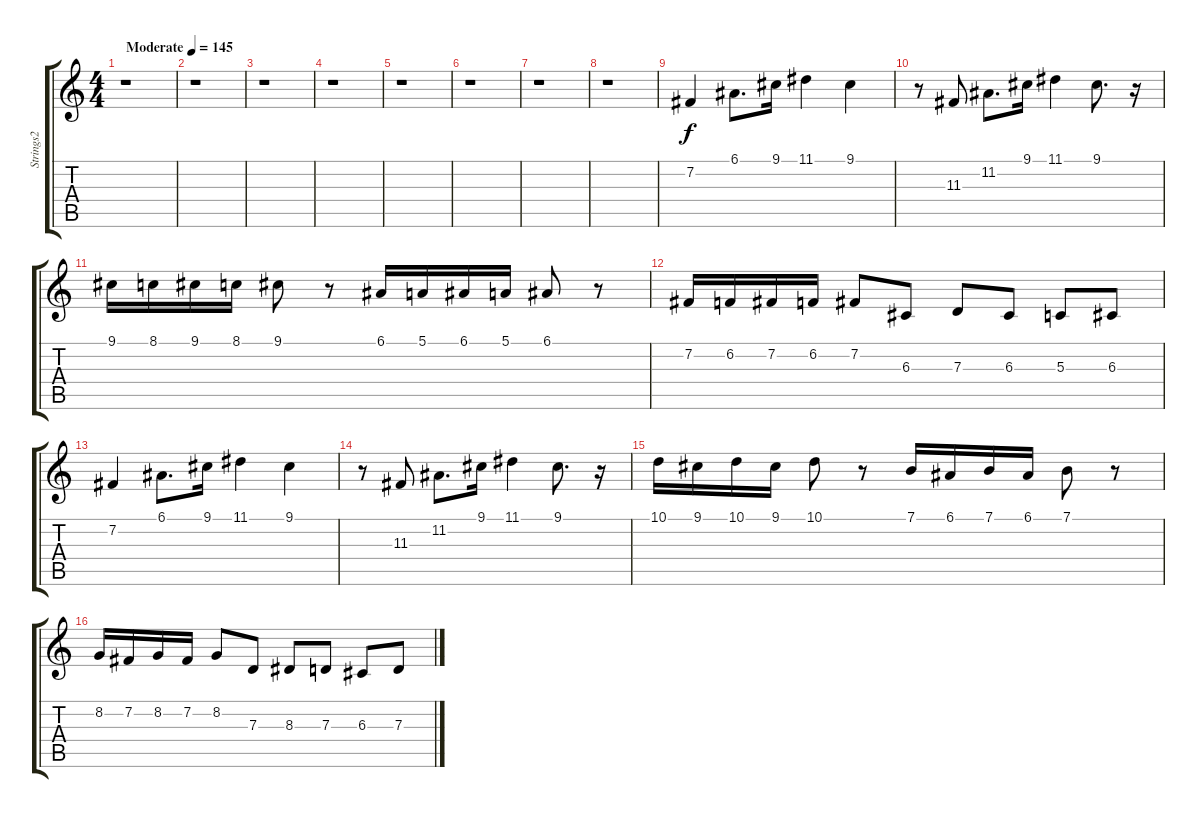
\track ("Strings2" "Strings2") {instrument stringensemble1}
\staff {score tabs}
\tuning (E4 B3 G3 D3 A2 E2) {hide}
\ts (4 4)
\tempo (145 "Moderate")
\clef g2
\ks c
r.1{dy f instrument stringensemble1} |
r.1 |
r.1 |
r.1 |
r.1 |
r.1 |
r.1 |
r.1 |
7.2.4 6.1.8{d} 9.1.16 11.1.4 9.1.4 |
r.8 11.3.8 11.2.8{d} 9.1.16 11.1.4 9.1.8{d} r.16 |
9.1.16 8.1.16 9.1.16 8.1.16 9.1.8 r.8 6.1.16 5.1.16 6.1.16 5.1.16 6.1.8 r.8 |
7.2.16 6.2.16 7.2.16 6.2.16 7.2.8 6.3.8 7.3.8 6.3.8 5.3.8 6.3.8 |
7.2.4 6.1.8{d} 9.1.16 11.1.4 9.1.4 |
r.8 11.3.8 11.2.8{d} 9.1.16 11.1.4 9.1.8{d} r.16 |
10.1.16 9.1.16 10.1.16 9.1.16 10.1.8 r.8 7.1.16 6.1.16 7.1.16 6.1.16 7.1.8 r.8 |
8.2.16 7.2.16 8.2.16 7.2.16 8.2.8 7.3.8 8.3.8 7.3.8 6.3.8 7.3.8
